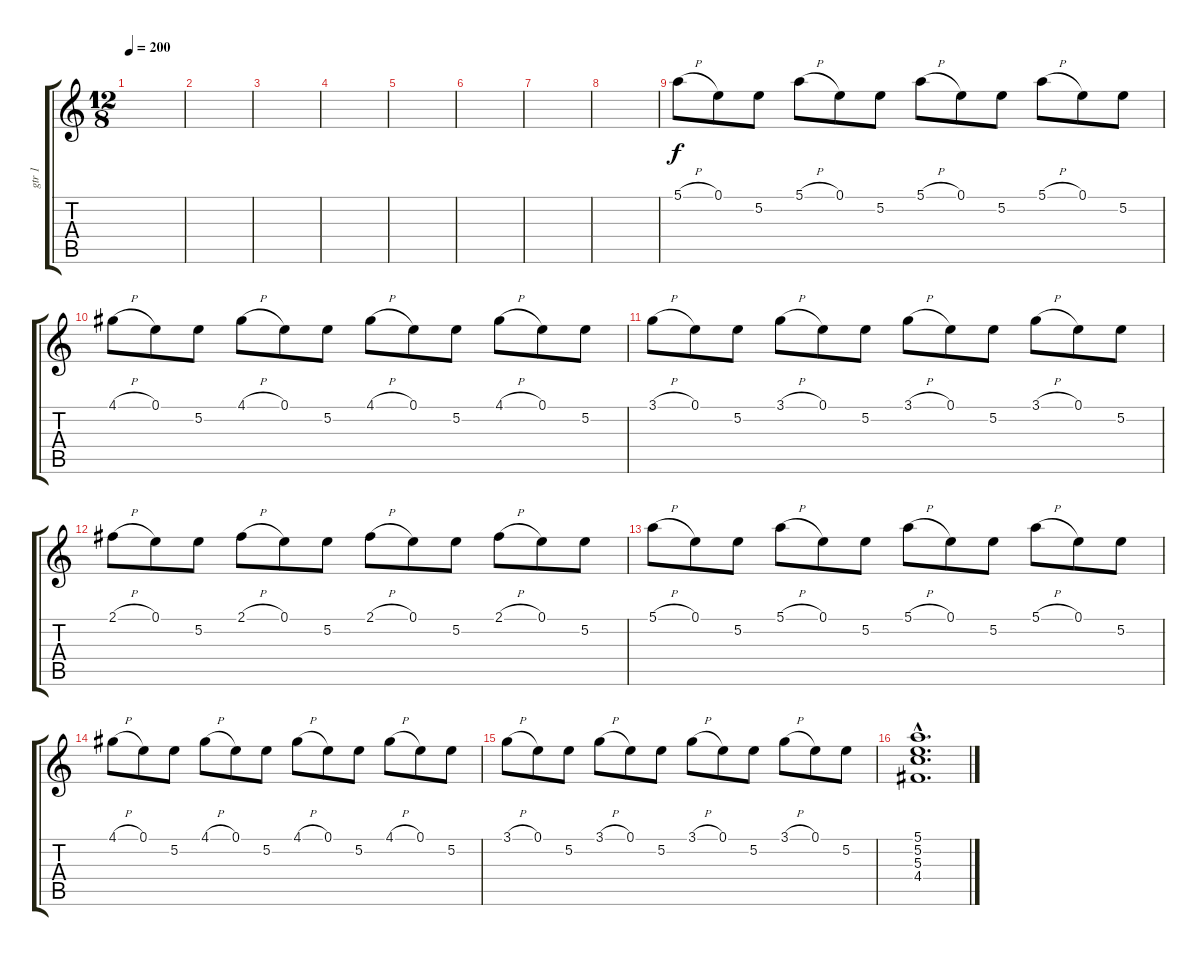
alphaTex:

\track ("gtr 1" "gtr 1") {instrument overdrivenguitar}
\staff {score tabs}
\tuning (E4 B3 G3 D3 A2 E2) {hide}
\ts (12 8)
\tempo 200
\clef g2
\ks c
|
|
|
|
|
|
|
|
5.1{h}.8 0.1.8 5.2.8 5.1{h}.8 0.1.8 5.2.8 5.1{h}.8 0.1.8 5.2.8 5.1{h}.8 0.1.8 5.2.8 |
4.1{h}.8 0.1.8 5.2.8 4.1{h}.8 0.1.8 5.2.8 4.1{h}.8 0.1.8 5.2.8 4.1{h}.8 0.1.8 5.2.8 |
3.1{h}.8 0.1.8 5.2.8 3.1{h}.8 0.1.8 5.2.8 3.1{h}.8 0.1.8 5.2.8 3.1{h}.8 0.1.8 5.2.8 |
2.1{h}.8 0.1.8 5.2.8 2.1{h}.8 0.1.8 5.2.8 2.1{h}.8 0.1.8 5.2.8 2.1{h}.8 0.1.8 5.2.8 |
5.1{h}.8 0.1.8 5.2.8 5.1{h}.8 0.1.8 5.2.8 5.1{h}.8 0.1.8 5.2.8 5.1{h}.8 0.1.8 5.2.8 |
4.1{h}.8 0.1.8 5.2.8 4.1{h}.8 0.1.8 5.2.8 4.1{h}.8 0.1.8 5.2.8 4.1{h}.8 0.1.8 5.2.8 |
3.1{h}.8 0.1.8 5.2.8 3.1{h}.8 0.1.8 5.2.8 3.1{h}.8 0.1.8 5.2.8 3.1{h}.8 0.1.8 5.2.8 |
(5.1{hac} 5.2{hac} 5.3{hac} 4.4{hac}).1{d}
